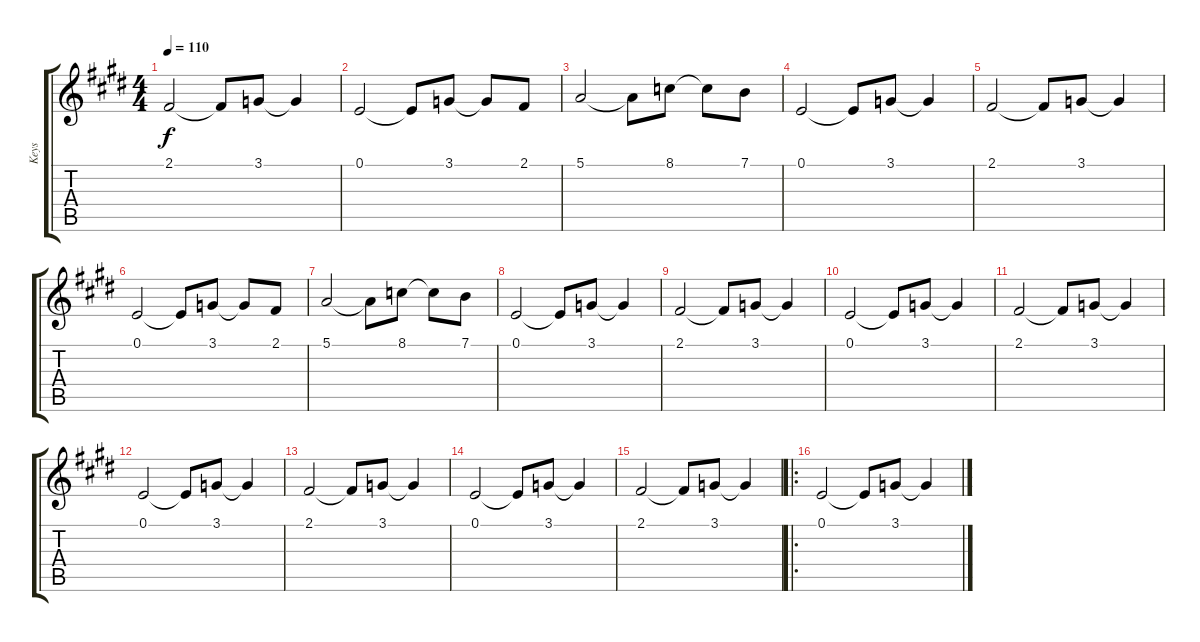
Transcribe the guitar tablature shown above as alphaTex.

\track ("Keys" "Keys") {instrument voiceoohs}
\staff {score tabs}
\tuning (E4 B3 G3 D3 A2 E2) {hide}
\ts (4 4)
\tempo 110
\clef g2
\ks e
2.1.2{dy f} 2.1{t}.8 3.1.8 3.1{t}.4 |
0.1.2 0.1{t}.8 3.1.8 3.1{t}.8 2.1.8 |
5.1.2 5.1{t}.8 8.1.8 8.1{t}.8 7.1.8 |
0.1.2 0.1{t}.8 3.1.8 3.1{t}.4 |
2.1.2 2.1{t}.8 3.1.8 3.1{t}.4 |
0.1.2 0.1{t}.8 3.1.8 3.1{t}.8 2.1.8 |
5.1.2 5.1{t}.8 8.1.8 8.1{t}.8 7.1.8 |
0.1.2 0.1{t}.8 3.1.8 3.1{t}.4 |
2.1.2 2.1{t}.8 3.1.8 3.1{t}.4 |
0.1.2 0.1{t}.8 3.1.8 3.1{t}.4 |
2.1.2 2.1{t}.8 3.1.8 3.1{t}.4 |
0.1.2 0.1{t}.8 3.1.8 3.1{t}.4 |
2.1.2 2.1{t}.8 3.1.8 3.1{t}.4 |
0.1.2 0.1{t}.8 3.1.8 3.1{t}.4 |
2.1.2 2.1{t}.8 3.1.8 3.1{t}.4 |
\ro
0.1.2 0.1{t}.8 3.1.8 3.1{t}.4
